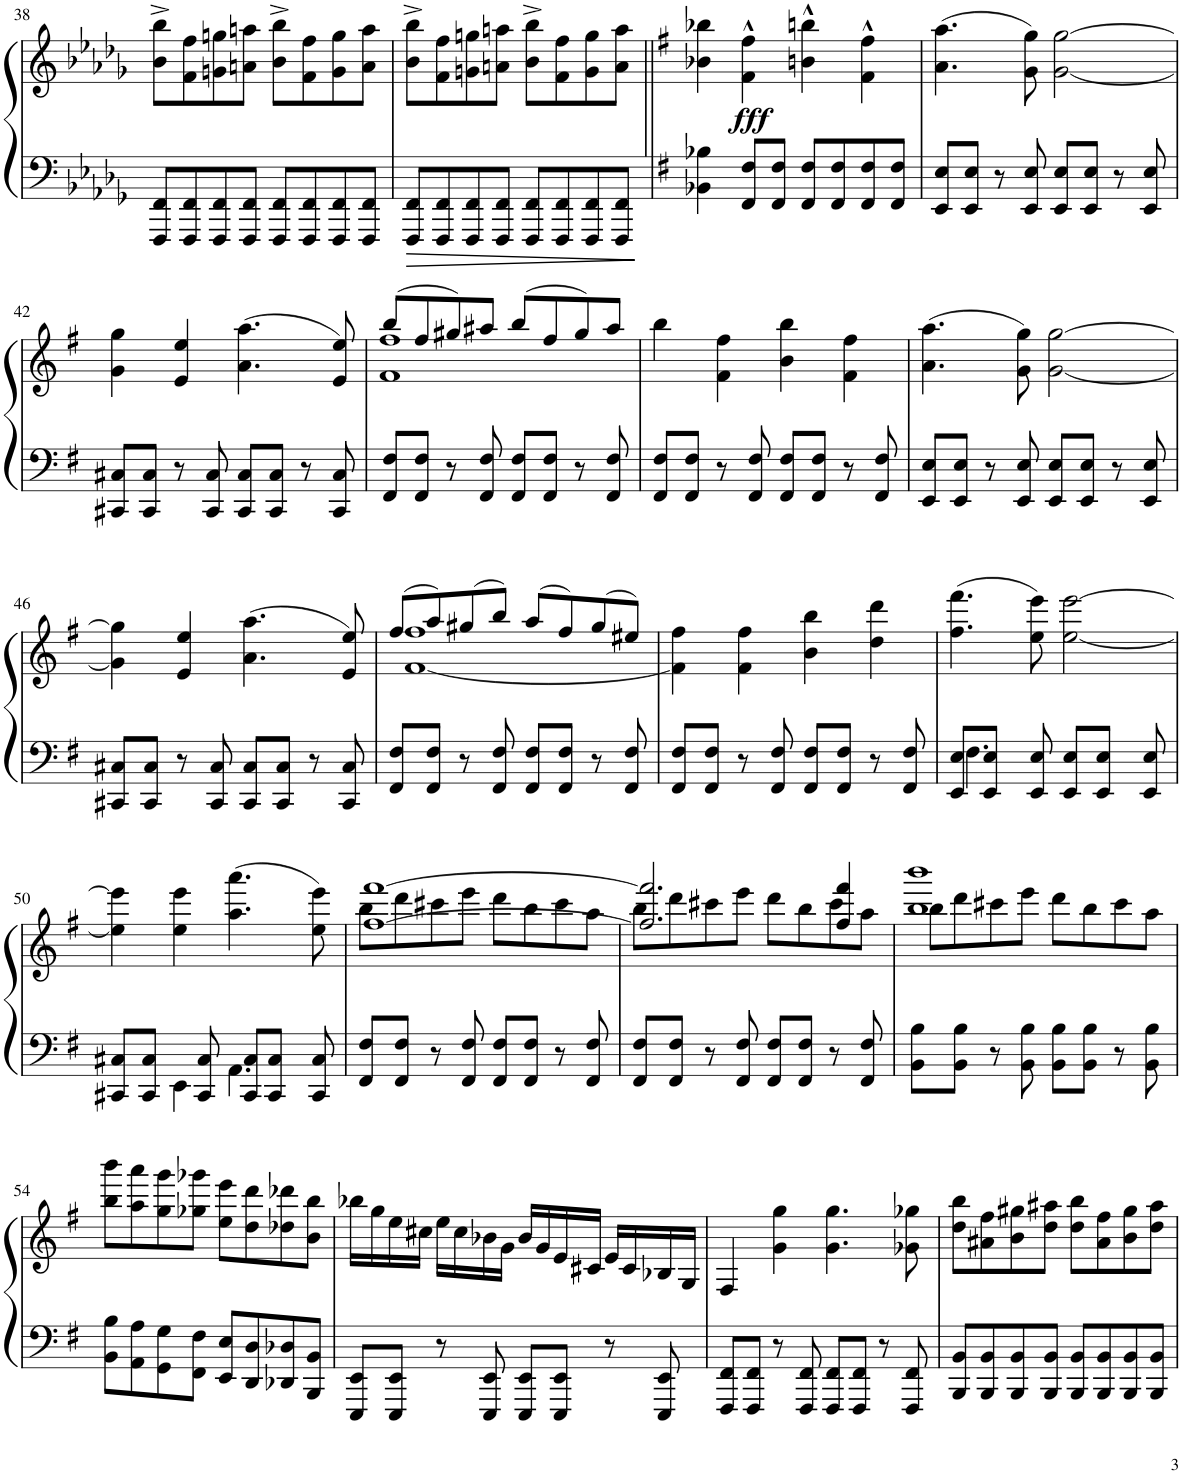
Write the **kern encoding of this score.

**kern	**kern	**dynam
*part1	*part1	*part1
*staff2	*staff1	*staff1/2
*I"Piano	*	*
*I'Pno.	*	*
!!LO:PB:g=z
*clefF4	*clefG2	*
*k[b-e-a-d-g-]	*k[b-e-a-d-g-]	*
*M4/4	*M4/4	*
=38	=38	=38
8FFF/ 8FF/L	8b-\^ 8bb-\^L	.
8FFF/ 8FF/	8f\ 8ff\	.
8FFF/ 8FF/	8gn\ 8ggn\	.
8FFF/ 8FF/J	8an\ 8aan\J	.
8FFF/ 8FF/L	8b-\^ 8bb-\^L	.
8FFF/ 8FF/	8f\ 8ff\	.
8FFF/ 8FF/	8g\ 8gg\	.
8FFF/ 8FF/J	8a\ 8aa\J	.
=39	=39	=39
8FFF/ 8FF/L	8b-\^ 8bb-\^L	.
8FFF/ 8FF/	8f\ 8ff\	.
8FFF/ 8FF/	8gn\ 8ggn\	.
8FFF/ 8FF/J	8an\ 8aan\J	.
8FFF/ 8FF/L	8b-\^ 8bb-\^L	.
8FFF/ 8FF/	8f\ 8ff\	.
8FFF/ 8FF/	8g\ 8gg\	.
8FFF/ 8FF/J	8a\ 8aa\J	.
=40||	=40||	=40||
*k[f#]	*k[f#]	*
4BB-X\ 4B-X\	4b-X\ 4bb-X\	.
!	!	!LO:DY:b
8FF#/ 8F#/L	4f#\^^ 4ff#\^^	fff
8FF#/ 8F#/J	.	.
8FF#/ 8F#/L	4bn\^^ 4bbn\^^	.
8FF#/ 8F#/	.	.
8FF#/ 8F#/	4f#\^^ 4ff#\^^	.
8FF#/ 8F#/J	.	.
=41	=41	=41
8EE/ 8E/L	(4.a\ 4.aa\	.
8EE/ 8E/J	.	.
8r	.	.
8EE/ 8E/	8g\ 8gg\)	.
8EE/ 8E/L	[2g\ [2gg\	.
8EE/ 8E/J	.	.
8r	.	.
8EE/ 8E/	.	.
!!LO:LB:g=z
=42	=42	=42
8CC#X/ 8C#X/L	4g\ 4gg\	.
8CC#/ 8C#/J	.	.
8r	4e/ 4ee/	.
8CC#/ 8C#/	.	.
8CC#/ 8C#/L	(4.a\ 4.aa\	.
8CC#/ 8C#/J	.	.
8r	.	.
8CC#/ 8C#/	8e/ 8ee/)	.
=43	=43	=43
*	*^	*
8FF#/ 8F#/L	(8bb/L	1f# 1ff#	.
8FF#/ 8F#/J	8ff#/	.	.
8r	8gg#X/)	.	.
8FF#/ 8F#/	8aa#X/J	.	.
8FF#/ 8F#/L	(8bb/L	.	.
8FF#/ 8F#/J	8ff#/	.	.
8r	8gg#/)	.	.
8FF#/ 8F#/	8aa#/J	.	.
*	*v	*v	*
=44	=44	=44
8FF#/ 8F#/L	4bb\	.
8FF#/ 8F#/J	.	.
8r	4f#\ 4ff#\	.
8FF#/ 8F#/	.	.
8FF#/ 8F#/L	4b\ 4bb\	.
8FF#/ 8F#/J	.	.
8r	4f#\ 4ff#\	.
8FF#/ 8F#/	.	.
=45	=45	=45
8EE/ 8E/L	(4.a\ 4.aa\	.
8EE/ 8E/J	.	.
8r	.	.
8EE/ 8E/	8g\ 8gg\)	.
8EE/ 8E/L	[2g\ [2gg\	.
8EE/ 8E/J	.	.
8r	.	.
8EE/ 8E/	.	.
!!LO:LB:g=z
=46	=46	=46
8CC#X/ 8C#X/L	4g\] 4gg\]	.
8CC#/ 8C#/J	.	.
8r	4e/ 4ee/	.
8CC#/ 8C#/	.	.
8CC#/ 8C#/L	(4.a\ 4.aa\	.
8CC#/ 8C#/J	.	.
8r	.	.
8CC#/ 8C#/	8e/ 8ee/)	.
=47	=47	=47
*	*^	*
8FF#/ 8F#/L	(8ff#/L	[1f# 1ff#	.
8FF#/ 8F#/J	8aa/)	.	.
8r	(8gg#X/	.	.
8FF#/ 8F#/	8bb/J)	.	.
8FF#/ 8F#/L	(8aa/L	.	.
8FF#/ 8F#/J	8ff#/)	.	.
8r	(8gg#/	.	.
8FF#/ 8F#/	8ee#X/J)	.	.
*	*v	*v	*
=48	=48	=48
8FF#/ 8F#/L	4f#\] 4ff#\	.
8FF#/ 8F#/J	.	.
8r	4f#\ 4ff#\	.
8FF#/ 8F#/	.	.
8FF#/ 8F#/L	4b\ 4bb\	.
8FF#/ 8F#/J	.	.
8r	4dd\ 4ddd\	.
8FF#/ 8F#/	.	.
=49	=49	=49
*^	*	*
8EE/ 8E/L	4.F#\	(4.ff#\ 4.fff#\	.
8EE/ 8E/J	.	.	.
8ryy	.	.	.
8EE/ 8E/	8ryy	8ee\ 8eee\)	.
8EE/ 8E/L	2ryy	[2ee\ [2eee\	.
8EE/ 8E/J	.	.	.
8ryy	.	.	.
8EE/ 8E/	.	.	.
!!LO:LB:g=z
=50	=50	=50	=50
8CC#X/ 8C#X/L	4ryy	4ee\] 4eee\]	.
8CC#/ 8C#/J	.	.	.
8ryy	4EE\	4ee\ 4eee\	.
8CC#/ 8C#/	.	.	.
8CC#/ 8C#/L	4.AA\	(4.aa\ 4.aaa\	.
8CC#/ 8C#/J	.	.	.
8ryy	.	.	.
8CC#/ 8C#/	8ryy	8ee\ 8eee\)	.
*v	*v	*	*
=51	=51	=51
*	*^	*
8FF#/ 8F#/L	[1ff# [1fff#	8bb\L	.
8FF#/ 8F#/J	.	8ddd\	.
8r	.	8ccc#X\	.
8FF#/ 8F#/	.	8eee\J	.
8FF#/ 8F#/L	.	8ddd\L	.
8FF#/ 8F#/J	.	8bb\	.
8r	.	8ccc#\	.
8FF#/ 8F#/	.	8aa\J	.
=52	=52	=52	=52
8FF#/ 8F#/L	2.ff#/] 2.fff#/]	8bb\L	.
8FF#/ 8F#/J	.	8ddd\	.
8r	.	8ccc#X\	.
8FF#/ 8F#/	.	8eee\J	.
8FF#/ 8F#/L	.	8ddd\L	.
8FF#/ 8F#/J	.	8bb\	.
8r	4ff#/ 4fff#/	8ccc#\	.
8FF#/ 8F#/	.	8aa\J	.
=53	=53	=53	=53
8BB\ 8B\L	1bb 1bbb	8bb\L	.
8BB\ 8B\J	.	8ddd\	.
8r	.	8ccc#X\	.
8BB\ 8B\	.	8eee\J	.
8BB\ 8B\L	.	8ddd\L	.
8BB\ 8B\J	.	8bb\	.
8r	.	8ccc#\	.
8BB\ 8B\	.	8aa\J	.
*	*v	*v	*
!!LO:LB:g=z
=54	=54	=54
8BB\ 8B\L	8bb\ 8bbb\L	.
8AA\ 8A\	8aa\ 8aaa\	.
8GG\ 8G\	8gg\ 8ggg\	.
8FF#\ 8F#\J	8gg-X\ 8ggg-X\J	.
8EE/ 8E/L	8ee\ 8eee\L	.
8DD/ 8D/	8dd\ 8ddd\	.
8DD-X/ 8D-X/	8dd-X\ 8ddd-X\	.
8BBB/ 8BB/J	8b\ 8bb\J	.
=55	=55	=55
8EEE/ 8EE/L	16bb-X\LL	.
.	16gg\	.
8EEE/ 8EE/J	16ee\	.
.	16cc#X\JJ	.
8r	16ee\LL	.
.	16cc#\	.
8EEE/ 8EE/	16b-X\	.
.	16g\JJ	.
8EEE/ 8EE/L	16b-/LL	.
.	16g/	.
8EEE/ 8EE/J	16e/	.
.	16c#X/JJ	.
8r	16e/LL	.
.	16c#/	.
8EEE/ 8EE/	16B-X/	.
.	16G/JJ	.
=56	=56	=56
8FFF#/ 8FF#/L	4F#/	.
8FFF#/ 8FF#/J	.	.
8r	4g\ 4gg\	.
8FFF#/ 8FF#/	.	.
8FFF#/ 8FF#/L	4.g\ 4.gg\	.
8FFF#/ 8FF#/J	.	.
8r	.	.
8FFF#/ 8FF#/	8g-X\ 8gg-X\	.
=57	=57	=57
8BBB/ 8BB/L	8dd\ 8bb\L	.
8BBB/ 8BB/	8a#X\ 8ff#\	.
8BBB/ 8BB/	8b\ 8gg#X\	.
8BBB/ 8BB/J	8dd\ 8aa#X\J	.
8BBB/ 8BB/L	8dd\ 8bb\L	.
8BBB/ 8BB/	8a#\ 8ff#\	.
8BBB/ 8BB/	8b\ 8gg#\	.
8BBB/ 8BB/J	8dd\ 8aa#\J	.
=	=	=
*-	*-	*-
